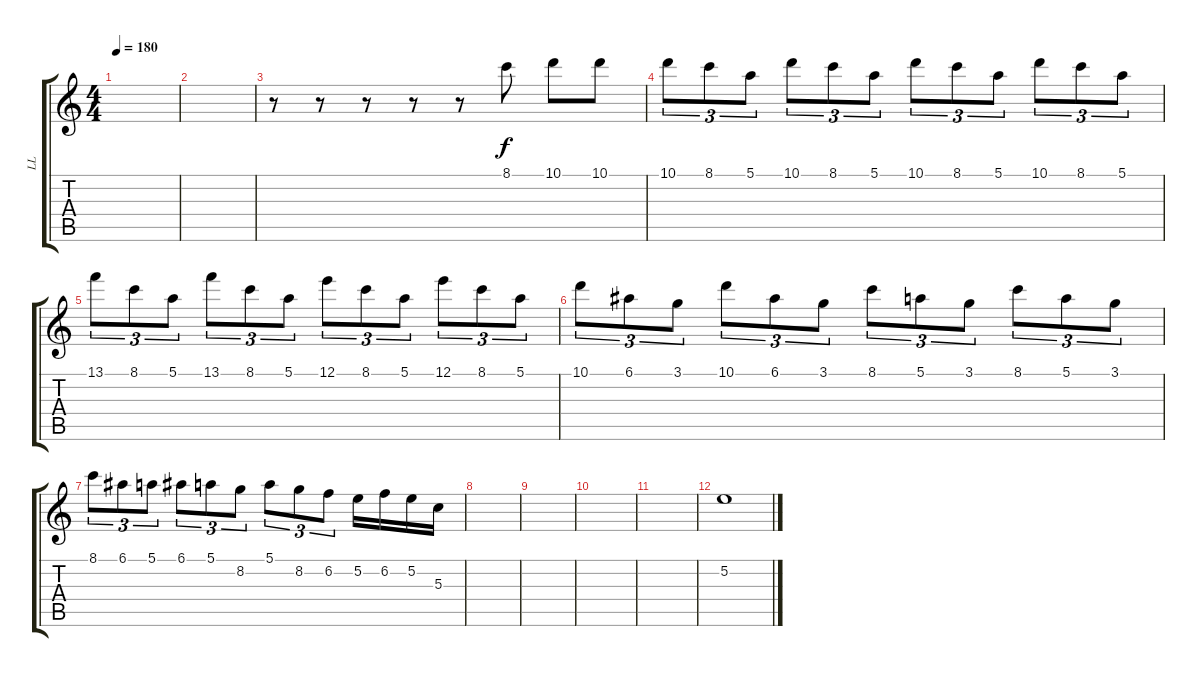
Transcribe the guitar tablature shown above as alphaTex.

\track ("LL" "LL") {instrument distortionguitar}
\staff {score tabs}
\tuning (E4 B3 G3 D3 A2 D2) {hide}
\ts (4 4)
\tempo 180
\clef g2
\ks c
|
|
r.8 r.8 r.8 r.8 r.8 8.1.8 10.1.8 10.1.8 |
10.1.8{tu (3 2)} 8.1.8{tu (3 2)} 5.1.8{tu (3 2)} 10.1.8{tu (3 2)} 8.1.8{tu (3 2)} 5.1.8{tu (3 2)} 10.1.8{tu (3 2)} 8.1.8{tu (3 2)} 5.1.8{tu (3 2)} 10.1.8{tu (3 2)} 8.1.8{tu (3 2)} 5.1.8{tu (3 2)} |
13.1.8{tu (3 2)} 8.1.8{tu (3 2)} 5.1.8{tu (3 2)} 13.1.8{tu (3 2)} 8.1.8{tu (3 2)} 5.1.8{tu (3 2)} 12.1.8{tu (3 2)} 8.1.8{tu (3 2)} 5.1.8{tu (3 2)} 12.1.8{tu (3 2)} 8.1.8{tu (3 2)} 5.1.8{tu (3 2)} |
10.1.8{tu (3 2)} 6.1.8{tu (3 2)} 3.1.8{tu (3 2)} 10.1.8{tu (3 2)} 6.1.8{tu (3 2)} 3.1.8{tu (3 2)} 8.1.8{tu (3 2)} 5.1.8{tu (3 2)} 3.1.8{tu (3 2)} 8.1.8{tu (3 2)} 5.1.8{tu (3 2)} 3.1.8{tu (3 2)} |
8.1.8{tu (3 2)} 6.1.8{tu (3 2)} 5.1.8{tu (3 2)} 6.1.8{tu (3 2)} 5.1.8{tu (3 2)} 8.2.8{tu (3 2)} 5.1.8{tu (3 2)} 8.2.8{tu (3 2)} 6.2.8{tu (3 2)} 5.2.16 6.2.16 5.2.16 5.3.16 |
|
|
|
|
5.2.1
